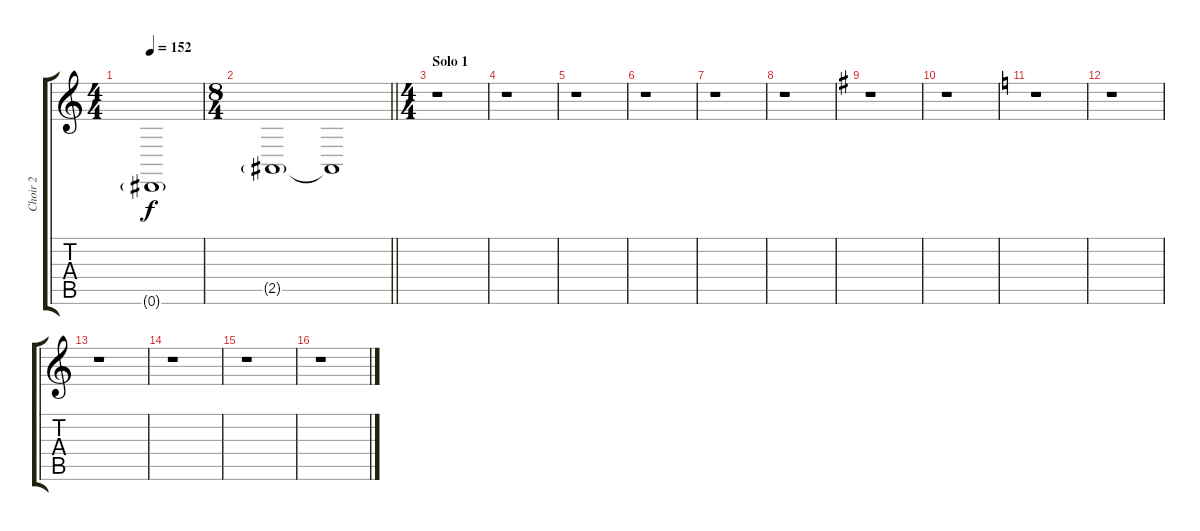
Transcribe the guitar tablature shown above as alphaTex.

\track ("Choir 2" "Choir 2") {instrument choiraahs}
\staff {score tabs}
\tuning (Eb4 Bb3 Gb3 Db3 Ab2 Eb2) {hide}
\ts (4 4)
\section ("" "")
\tempo 152
\clef g2
\ks c
0.6{g}.1{dy f} |
\ts (8 4)
\barLineRight lightlight
2.5{g}.1 2.5{t}.1 |
\ts (4 4)
\section ("" "Solo 1")
r.1 |
r.1 |
r.1 |
r.1 |
r.1 |
r.1 |
\ks g
r.1 |
r.1 |
\ks c
r.1 |
r.1 |
r.1 |
r.1 |
r.1 |
r.1
